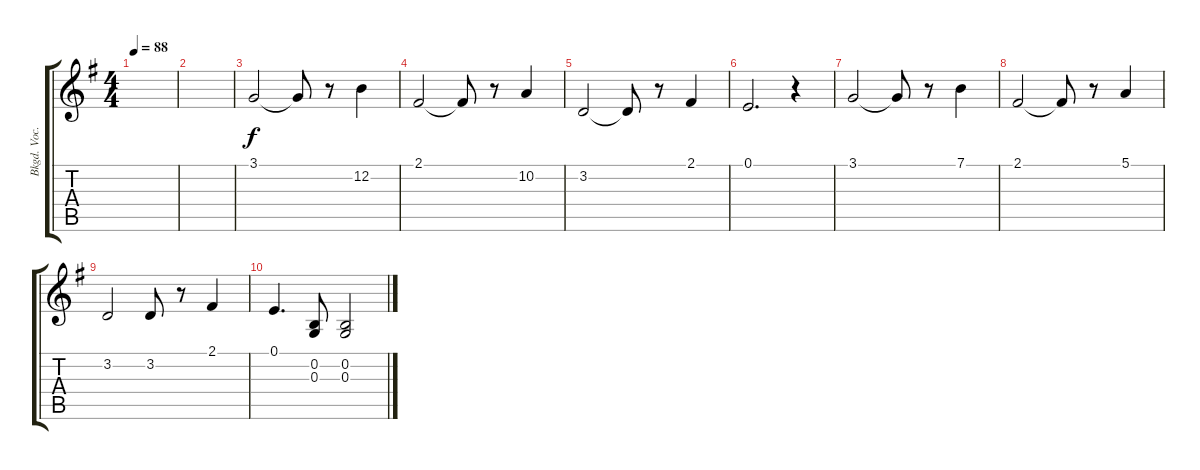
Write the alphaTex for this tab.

\track ("Bkgd. Voc." "Bkgd. Voc.") {instrument choiraahs}
\staff {score tabs}
\tuning (E4 B3 G3 D3 A2 E2) {hide}
\ts (4 4)
\tempo 88
\clef g2
\ks g
|
|
3.1.2 3.1{t}.8 r.8 12.2.4 |
2.1.2 2.1{t}.8 r.8 10.2.4 |
3.2.2 3.2{t}.8 r.8 2.1.4 |
0.1.2{d} r.4 |
3.1.2 3.1{t}.8 r.8 7.1.4 |
2.1.2 2.1{t}.8 r.8 5.1.4 |
3.2.2 3.2.8 r.8 2.1.4 |
0.1.4{d} (0.2 0.3).8 (0.2 0.3).2
